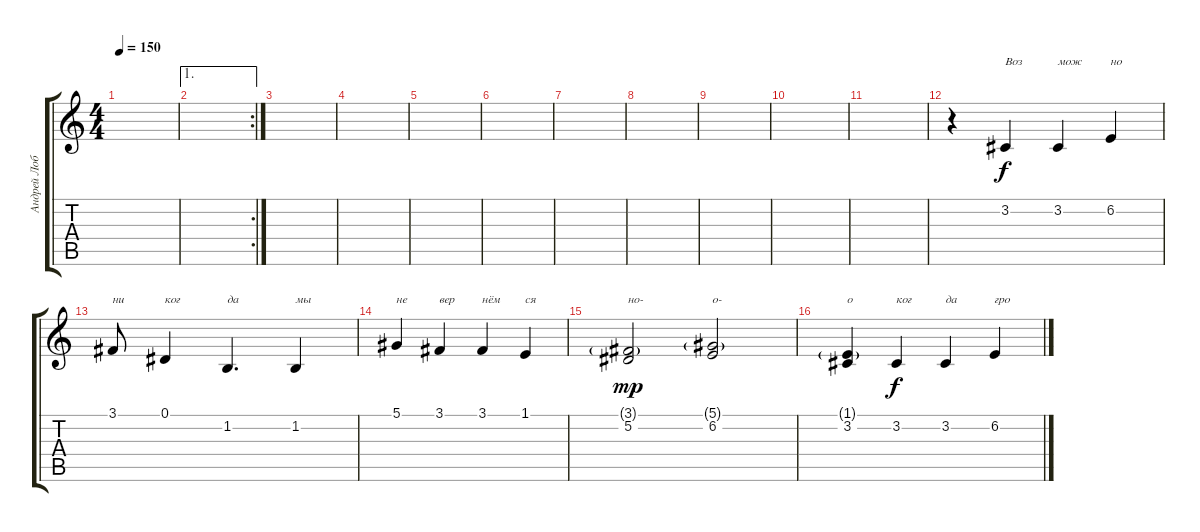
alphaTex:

\track ("Андрей Лобашёв" "Андрей Лоб") {instrument clarinet}
\staff {score tabs}
\tuning (Eb4 Bb3 Gb3 Db3 Ab2 Eb2) {hide}
\ts (4 4)
\tempo 150
\clef g2
\ks c
|
\ae 1
\rc 2
|
|
|
|
|
|
|
|
|
|
r.4 3.2.4{txt "Воз"} 3.2.4{txt "мож"} 6.2.4{txt "но"} |
3.1.8{txt "ни"} 0.1.4{txt "ког"} 1.2.4{d txt "да"} 1.2.4{txt "мы"} |
5.1.4{txt "не"} 3.1.4{txt "вер"} 3.1.4{txt "нём"} 1.1.4{txt "ся"} |
(3.1{g} 5.2).2{txt "но-" dy mp} (5.1{g} 6.2).2{txt "о-"} |
(1.1{g} 3.2).4{txt "о"} 3.2.4{txt "ког" dy f} 3.2.4{txt "да"} 6.2.4{txt "гро"}
